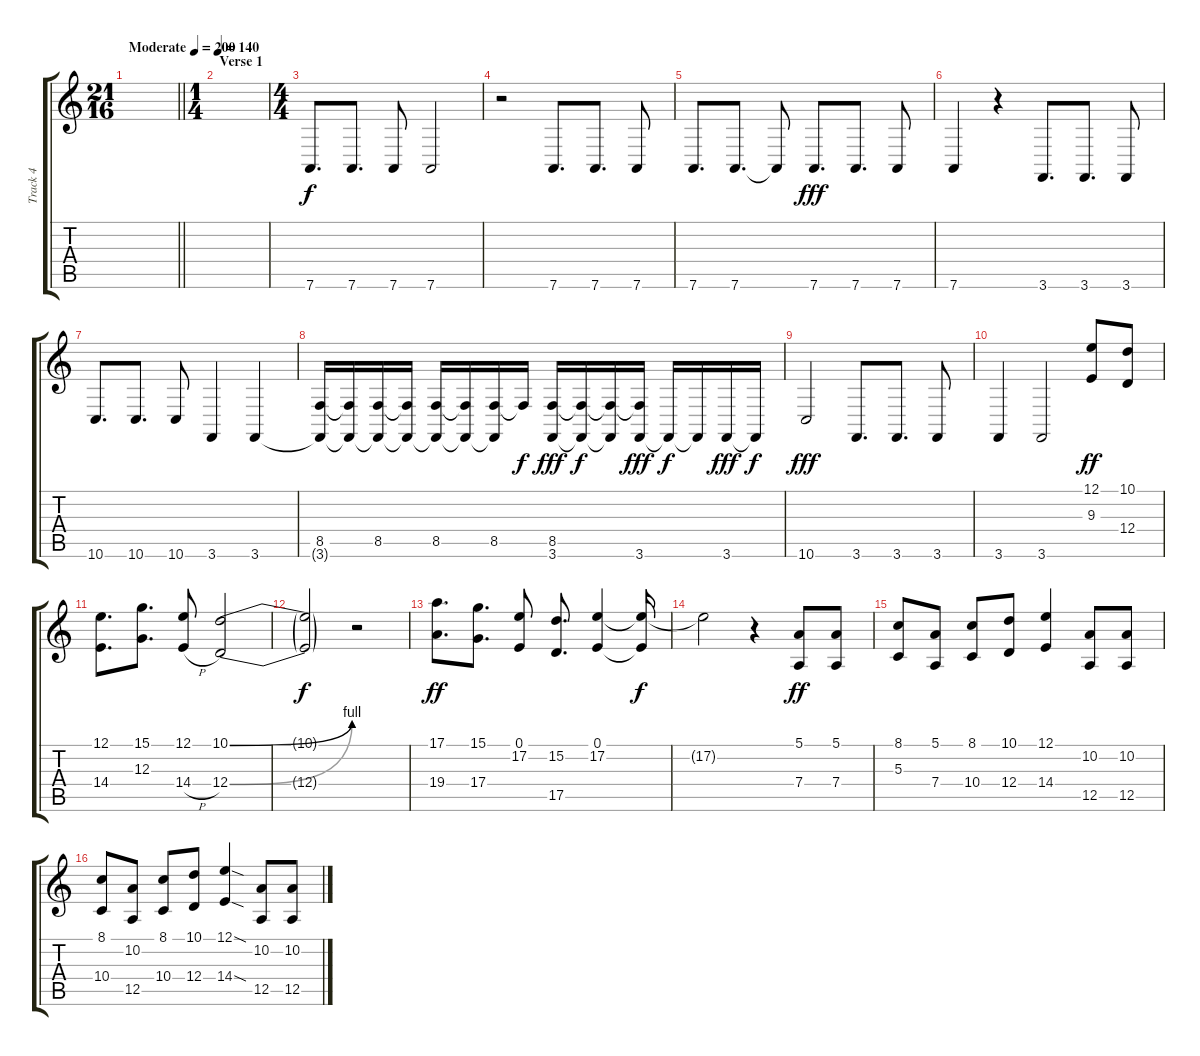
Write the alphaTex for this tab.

\track ("Track 4" "Track 4") {instrument altosax}
\staff {score tabs}
\tuning (E4 B3 G3 D3 A2 D2) {hide}
\ts (21 16)
\tempo (200 "Moderate")
\clef g2
\barLineRight lightlight
\ks c
|
\ts (1 4)
\section ("" "Verse 1")
\tempo 70
\tempo 140
|
\ts (4 4)
7.6.8{d volume 15} 7.6.8{d} 7.6.8 7.6.2 |
r.2 7.6.8{d} 7.6.8{d} 7.6.8 |
7.6.8{d} 7.6.8{d} 7.6{t}.8{dy f} 7.6.8{d dy fff} 7.6.8{d} 7.6.8 |
7.6.4 r.4 3.6.8{d} 3.6.8{d} 3.6.8 |
10.6.8{d} 10.6.8{d} 10.6.8 3.6.4 3.6.4 |
(8.5 3.6{t}).16 (8.5{t} 3.6{t}).16 (8.5 3.6{t}).16 (8.5{t} 3.6{t}).16 (8.5 3.6{t}).16 (8.5{t} 3.6{t}).16 (8.5 3.6{t}).16 8.5{t}.16{dy f} (8.5 3.6).16{dy fff} (8.5{t} 3.6{t}).16{dy f} (8.5{t} 3.6{t}).16 (8.5{t} 3.6).16{dy fff} 3.6{t}.16{dy f} 3.6{t}.16 3.6.16{dy fff} 3.6{t}.16{dy f} |
10.6.2{dy fff} 3.6.8{d} 3.6.8{d} 3.6.8 |
3.6.4 3.6.2 (12.1 9.3).8{dy ff} (10.1 12.4).8 |
(12.1 14.4).8{d} (15.1 12.3).8{d} (12.1 14.4{h}).8 (10.1{be (bend 0 0 60 4)} 12.4{be (bend 0 0 60 4)}).2 |
(10.1{t} 12.4{t}).2{dy f} r.2 |
(17.1 19.4).8{d dy ff} (15.1 17.4).8{d} (0.1 17.2).8 (15.2 17.5).8{d} (0.1 17.2).4 (0.1{t} 17.2{t}).16{dy f} |
17.2{t}.2 r.4 (5.1 7.4).8{dy ff} (5.1 7.4).8 |
(8.1 5.3).8 (5.1 7.4).8 (8.1 10.4).8 (10.1 12.4).8 (12.1 14.4).4 (10.2 12.5).8 (10.2 12.5).8 |
(8.1 10.4).8 (10.2 12.5).8 (8.1 10.4).8 (10.1 12.4).8 (12.1{sod} 14.4{sod}).4 (10.2 12.5).8 (10.2 12.5).8
